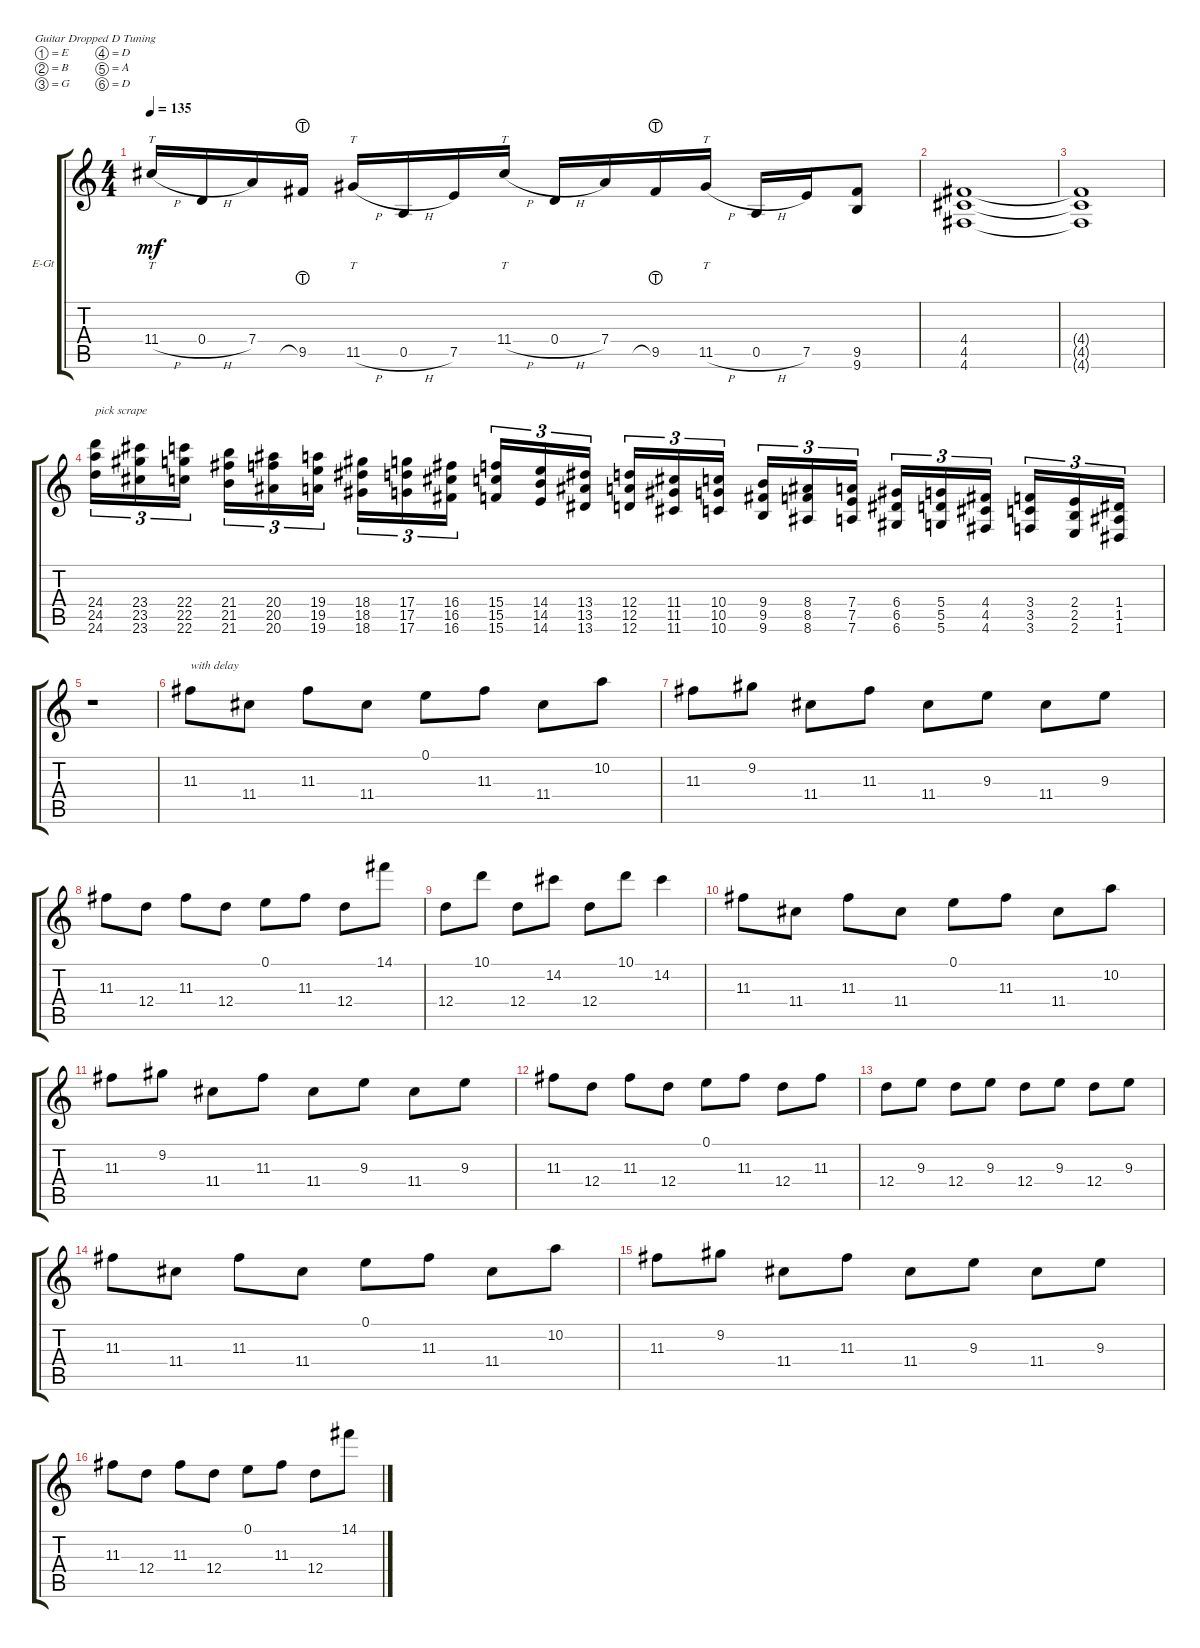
\defaultSystemsLayout 4
\bracketExtendMode groupsimilarinstruments
\firstSystemTrackNameOrientation horizontal
\otherSystemsTrackNameOrientation horizontal
\track ("Electric Guitar" "E-Gt") {instrument electricguitarclean}
\staff {score tabs}
\tuning (E4 B3 G3 D3 A2 D2)
\ts (4 4)
\tempo 135
\clef g2
\ks c
11.4{h}.16{tt dy mf} 0.4{h}.16 7.4.16 9.5{lht}.16 11.5{h}.16{tt} 0.5{h}.16 7.5.16 11.4{h}.16{tt} 0.4{h}.16 7.4.16 9.5{lht}.16 11.5{h}.16{tt} 0.5{h}.16 7.5.16 (9.6 9.5).8 |
(4.6 4.5 4.4).1 |
(4.6{t} 4.5{t} 4.4{t}).1 |
(24.5 24.6 24.4).16{tu (3 2) txt "pick scrape"} (23.4 23.5 23.6).16{tu (3 2)} (22.4 22.5 22.6).16{tu (3 2)} (21.4 21.5 21.6).16{tu (3 2)} (20.5 20.6 20.4).16{tu (3 2)} (19.4 19.5 19.6).16{tu (3 2)} (18.4 18.5 18.6).16{tu (3 2)} (17.4 17.5 17.6).16{tu (3 2)} (16.5 16.6 16.4).16{tu (3 2)} (15.4 15.5 15.6).16{tu (3 2)} (14.4 14.5 14.6).16{tu (3 2)} (13.4 13.5 13.6).16{tu (3 2)} (12.5 12.6 12.4).16{tu (3 2)} (11.4 11.5 11.6).16{tu (3 2)} (10.4 10.5 10.6).16{tu (3 2)} (9.4 9.5 9.6).16{tu (3 2)} (8.4 8.5 8.6).16{tu (3 2)} (7.6 7.5 7.4).16{tu (3 2)} (6.4 6.6 6.5).16{tu (3 2)} (5.4 5.5 5.6).16{tu (3 2)} (4.4 4.5 4.6).16{tu (3 2)} (3.6 3.5 3.4).16{tu (3 2)} (2.4 2.5 2.6).16{tu (3 2)} (1.6 1.5 1.4).16{tu (3 2)} |
r.1 |
11.3.8{txt "with delay"} 11.4.8 11.3.8 11.4.8 0.1.8 11.3.8 11.4.8 10.2.8 |
11.3.8 9.2.8 11.4.8 11.3.8 11.4.8 9.3.8 11.4.8 9.3.8 |
11.3.8 12.4.8 11.3.8 12.4.8 0.1.8 11.3.8 12.4.8 14.1.8 |
12.4.8 10.1.8 12.4.8 14.2.8 12.4.8 10.1.8 14.2.4 |
11.3.8 11.4.8 11.3.8 11.4.8 0.1.8 11.3.8 11.4.8 10.2.8 |
11.3.8 9.2.8 11.4.8 11.3.8 11.4.8 9.3.8 11.4.8 9.3.8 |
11.3.8 12.4.8 11.3.8 12.4.8 0.1.8 11.3.8 12.4.8 11.3.8 |
12.4.8 9.3.8 12.4.8 9.3.8 12.4.8 9.3.8 12.4.8 9.3.8 |
11.3.8 11.4.8 11.3.8 11.4.8 0.1.8 11.3.8 11.4.8 10.2.8 |
11.3.8 9.2.8 11.4.8 11.3.8 11.4.8 9.3.8 11.4.8 9.3.8 |
11.3.8 12.4.8 11.3.8 12.4.8 0.1.8 11.3.8 12.4.8 14.1.8
